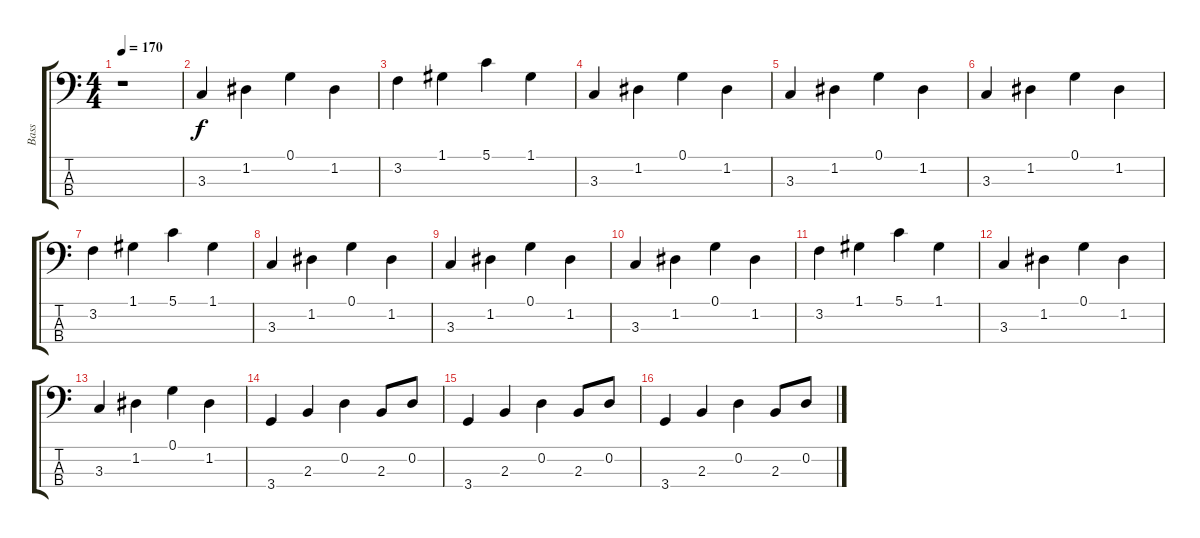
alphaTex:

\track ("Bass" "Bass") {instrument electricbasspick}
\staff {score tabs}
\tuning (G2 D2 A1 E1) {hide}
\ts (4 4)
\tempo 170
\clef f4
\ks c
r.1{dy f instrument electricbasspick} |
3.3.4 1.2.4 0.1.4 1.2.4 |
3.2.4 1.1.4 5.1.4 1.1.4 |
3.3.4 1.2.4 0.1.4 1.2.4 |
3.3.4 1.2.4 0.1.4 1.2.4 |
3.3.4 1.2.4 0.1.4 1.2.4 |
3.2.4 1.1.4 5.1.4 1.1.4 |
3.3.4 1.2.4 0.1.4 1.2.4 |
3.3.4 1.2.4 0.1.4 1.2.4 |
3.3.4 1.2.4 0.1.4 1.2.4 |
3.2.4 1.1.4 5.1.4 1.1.4 |
3.3.4 1.2.4 0.1.4 1.2.4 |
3.3.4 1.2.4 0.1.4 1.2.4 |
3.4.4 2.3.4 0.2.4 2.3.8 0.2.8 |
3.4.4 2.3.4 0.2.4 2.3.8 0.2.8 |
3.4.4 2.3.4 0.2.4 2.3.8 0.2.8
